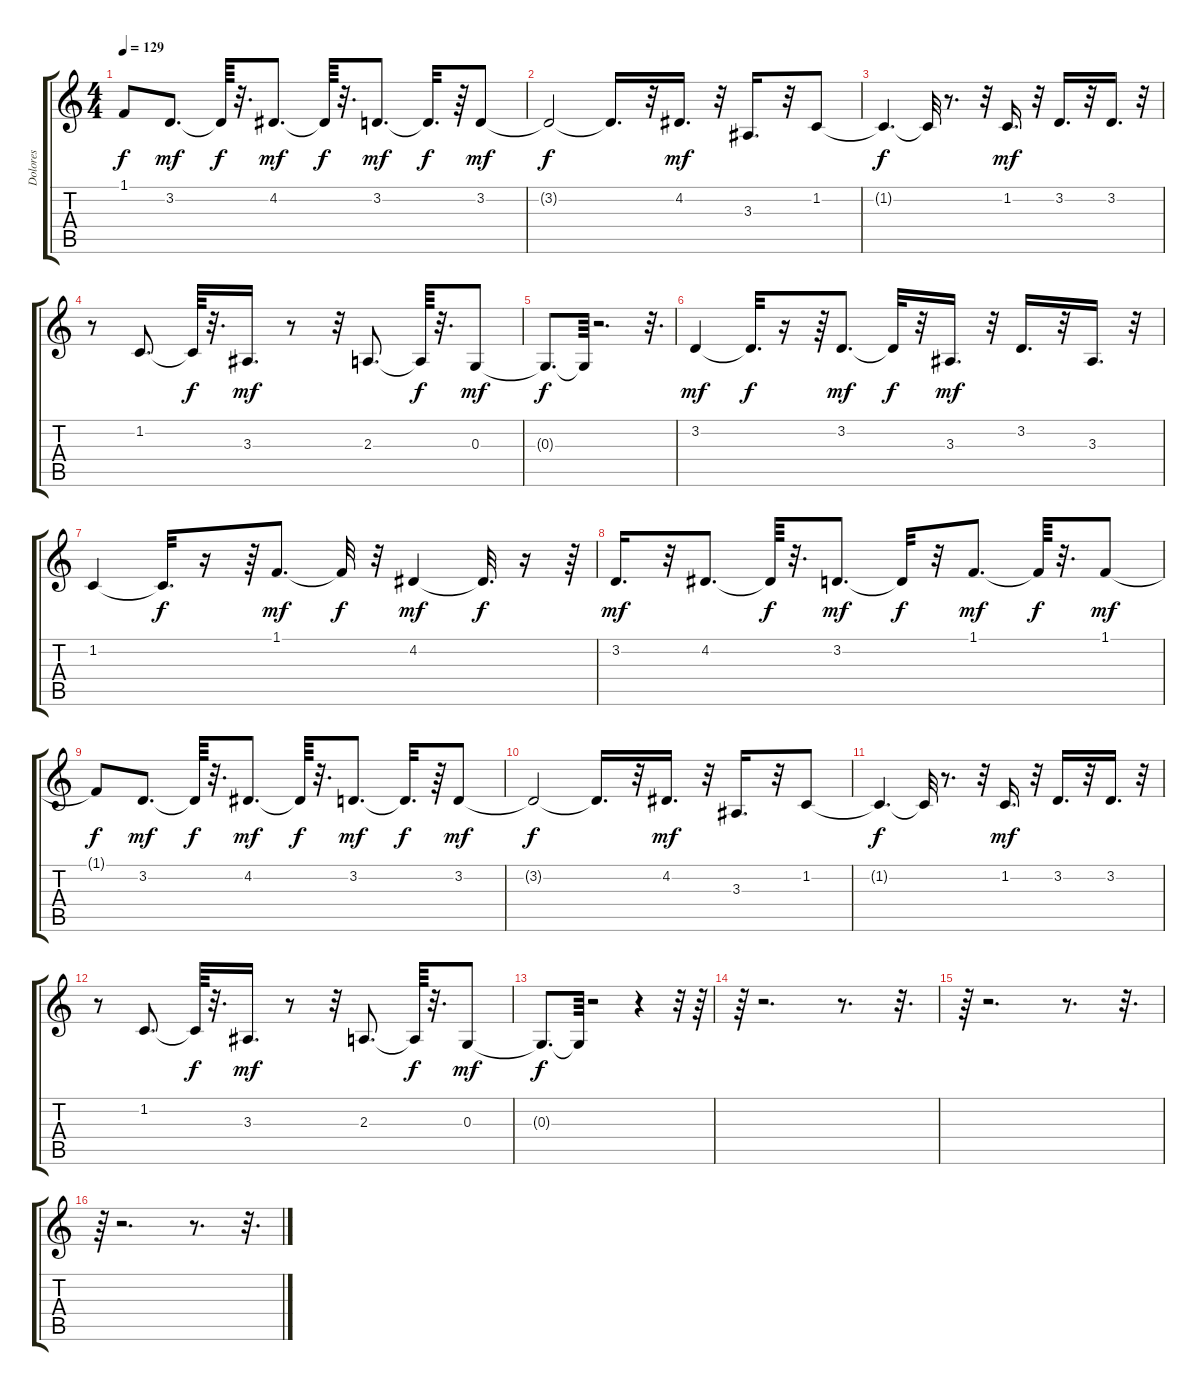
\track ("Dolores" "Dolores") {instrument panflute}
\staff {score tabs}
\tuning (E4 B3 G3 D3 A2 E2) {hide}
\ts (4 4)
\tempo 129
\clef g2
\ks c
1.1{t}.8{dy f} 3.2.8{d dy mf} 3.2{t}.64{dy f} r.32{d} 4.2.8{d dy mf} 4.2{t}.64{dy f} r.32{d} 3.2.8{d dy mf} 3.2{t}.32{d dy f} r.64 3.2.8{dy mf} |
3.2{t}.2{dy f} 3.2{t}.16{d} r.32 4.2.16{d dy mf} r.32 3.3.16{d} r.32 1.2.8 |
1.2{t}.4{d dy f} 1.2{t}.32 r.8{d} r.32 1.2.16{d dy mf} r.32 3.2.16{d} r.32 3.2.16{d} r.32 |
r.8 1.2.8{d} 1.2{t}.64{dy f} r.32{d} 3.3.16{d dy mf} r.8 r.32 2.3.8{d} 2.3{t}.64{dy f} r.32{d} 0.3.8{dy mf} |
0.3{t}.8{d dy f} 0.3{t}.64 r.2{d} r.32{d} |
3.2.4{dy mf} 3.2{t}.32{d dy f} r.16 r.64 3.2.8{d dy mf} 3.2{t}.32{dy f} r.32 3.3.16{d dy mf} r.32 3.2.16{d} r.32 3.3.16{d} r.32 |
1.2.4 1.2{t}.32{d dy f} r.16 r.64 1.1.8{d dy mf} 1.1{t}.32{dy f} r.32 4.2.4{dy mf} 4.2{t}.32{d dy f} r.16 r.64 |
3.2.16{d dy mf} r.32 4.2.8{d} 4.2{t}.64{dy f} r.32{d} 3.2.8{d dy mf} 3.2{t}.32{dy f} r.32 1.1.8{d dy mf} 1.1{t}.64{dy f} r.32{d} 1.1.8{dy mf} |
1.1{t}.8{dy f} 3.2.8{d dy mf} 3.2{t}.64{dy f} r.32{d} 4.2.8{d dy mf} 4.2{t}.64{dy f} r.32{d} 3.2.8{d dy mf} 3.2{t}.32{d dy f} r.64 3.2.8{dy mf} |
3.2{t}.2{dy f} 3.2{t}.16{d} r.32 4.2.16{d dy mf} r.32 3.3.16{d} r.32 1.2.8 |
1.2{t}.4{d dy f} 1.2{t}.32 r.8{d} r.32 1.2.16{d dy mf} r.32 3.2.16{d} r.32 3.2.16{d} r.32 |
r.8 1.2.8{d} 1.2{t}.64{dy f} r.32{d} 3.3.16{d dy mf} r.8 r.32 2.3.8{d} 2.3{t}.64{dy f} r.32{d} 0.3.8{dy mf} |
0.3{t}.8{d dy f} 0.3{t}.64 r.2 r.4 r.32 r.64 |
r.64 r.2{d} r.8{d} r.32{d} |
r.64 r.2{d} r.8{d} r.32{d} |
r.64 r.2{d} r.8{d} r.32{d}
